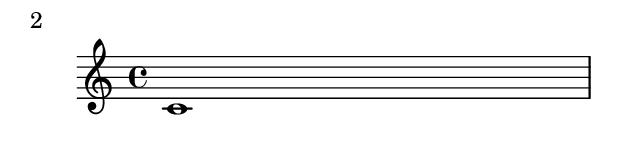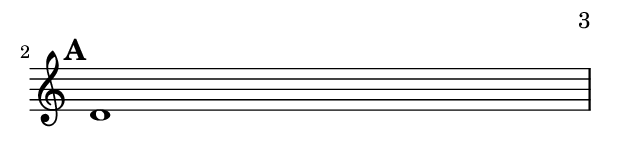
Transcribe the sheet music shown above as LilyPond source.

\version "2.23.14"

\header {
  texidoc = "A table of contents is included using
@code{\\markuplist \\table-of-contents}. The toc items are added with
the @code{\\tocItem} command. In the PDF backend, the toc items are linked
to the corresponding pages."
}

#(set-default-paper-size "a6")

\book {
  \markuplist \table-of-contents
  \pageBreak

  \tocItem \markup "The first score"
  \score {
    {
      \tocItem \markup "(score begins here)"
      c'1 \pageBreak
      \mark \default \tocItem \markup "Mark A"
      d'
    }
  }
  \pageBreak
  \tocItem \markup "The second score"
  \score {
    { e' }
    \header { piece = "Second score" }
  }
}
